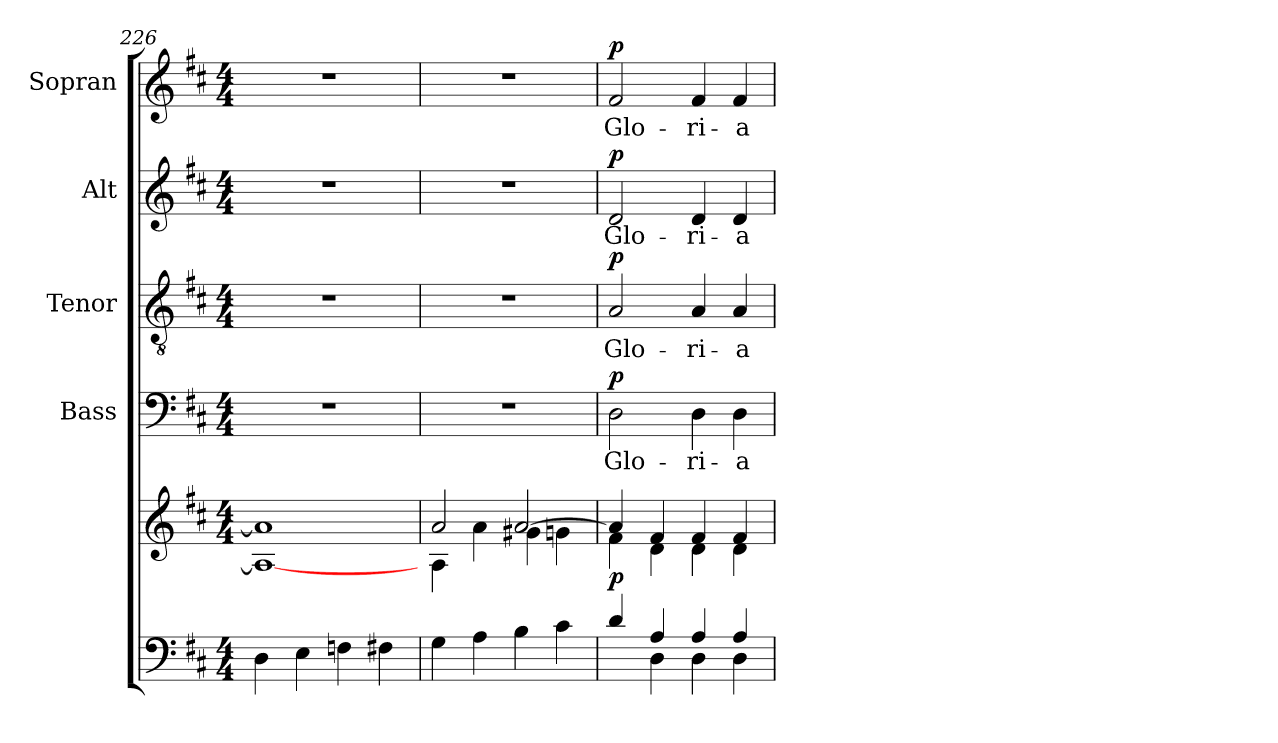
**kern	**kern	**dynam	**kern	**text	**dynam	**kern	**text	**dynam	**kern	**text	**dynam	**kern	**text	**dynam
*part5	*part5	*part5	*part4	*part4	*part4	*part3	*part3	*part3	*part2	*part2	*part2	*part1	*part1	*part1
*staff6	*staff5	*staff5/6	*staff4	*staff4	*staff4	*staff3	*staff3	*staff3	*staff2	*staff2	*staff2	*staff1	*staff1	*staff1
*	*	*	*I"Bass	*	*	*I"Tenor	*	*	*I"Alt	*	*	*I"Sopran	*	*
*	*	*	*I'B	*	*	*I'T	*	*	*I'A	*	*	*I'S	*	*
!!LO:PB:g=z
*clefF4	*clefG2	*	*clefF4	*	*	*clefGv2	*	*	*clefG2	*	*	*clefG2	*	*
*k[f#c#]	*k[f#c#]	*	*k[f#c#]	*	*	*k[f#c#]	*	*	*k[f#c#]	*	*	*k[f#c#]	*	*
*D:	*D:	*	*D:	*	*	*D:	*	*	*D:	*	*	*D:	*	*
*M4/4	*M4/4	*	*M4/4	*	*	*M4/4	*	*	*M4/4	*	*	*M4/4	*	*
=226	=226	=226	=226	=226	=226	=226	=226	=226	=226	=226	=226	=226	=226	=226
4D\	1A_ 1a]	.	1r	.	.	1r	.	.	1r	.	.	1r	.	.
4E\	.	.	.	.	.	.	.	.	.	.	.	.	.	.
4Fn\	.	.	.	.	.	.	.	.	.	.	.	.	.	.
4F#X\	.	.	.	.	.	.	.	.	.	.	.	.	.	.
=227	=227	=227	=227	=227	=227	=227	=227	=227	=227	=227	=227	=227	=227	=227
*	*^	*	*	*	*	*	*	*	*	*	*	*	*	*
4G\	2a/	4A\	.	1r	.	.	1r	.	.	1r	.	.	1r	.	.
4A\	.	4a\	.	.	.	.	.	.	.	.	.	.	.	.	.
4B\	[>2a/	4g#X\	.	.	.	.	.	.	.	.	.	.	.	.	.
4c#\	.	4gn\	.	.	.	.	.	.	.	.	.	.	.	.	.
=228	=228	=228	=228	=228	=228	=228	=228	=228	=228	=228	=228	=228	=228	=228	=228
*^	*	*	*	*	*	*	*	*	*	*	*	*	*	*	*
!	!	!	!	!LO:DY:b	!	!LO:LY:b	!LO:DY:a	!	!LO:LY:b	!LO:DY:a	!	!LO:LY:b	!LO:DY:a	!	!LO:LY:b	!LO:DY:a
4d/	4ryy	4a/]	4f#\	p	2D\	Glo-	p	2A/	Glo-	p	2d/	Glo-	p	2f#/	Glo-	p
4A/	4D\	4f#/	4d\	.	.	.	.	.	.	.	.	.	.	.	.	.
!	!	!	!	!	!	!LO:LY:b	!	!	!LO:LY:b	!	!	!LO:LY:b	!	!	!LO:LY:b	!
4A/	4D\	4f#/	4d\	.	4D\	-ri-	.	4A/	-ri-	.	4d/	-ri-	.	4f#/	-ri-	.
!	!	!	!	!	!	!LO:LY:b	!	!	!LO:LY:b	!	!	!LO:LY:b	!	!	!LO:LY:b	!
4A/	4D\	4f#/	4d\	.	4D\	-a	.	4A/	-a	.	4d/	-a	.	4f#/	-a	.
*v	*v	*	*	*	*	*	*	*	*	*	*	*	*	*	*	*
*	*v	*v	*	*	*	*	*	*	*	*	*	*	*	*	*
=	=	=	=	=	=	=	=	=	=	=	=	=	=	=
*-	*-	*-	*-	*-	*-	*-	*-	*-	*-	*-	*-	*-	*-	*-
